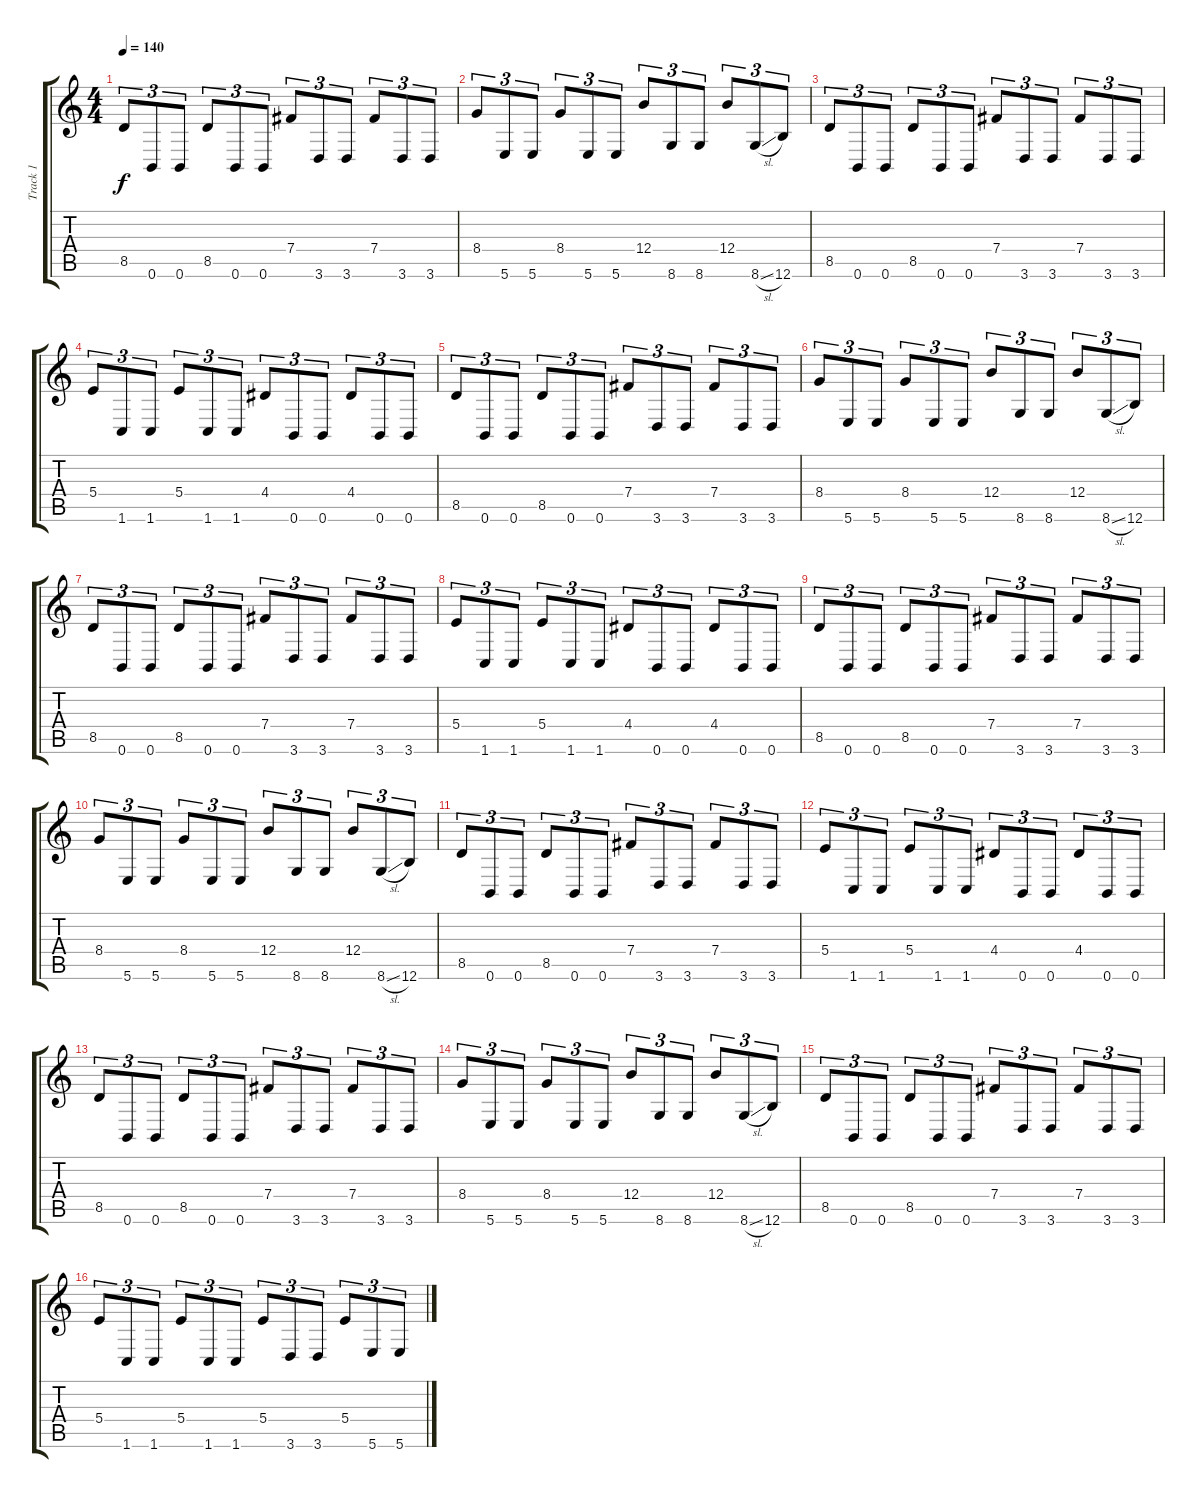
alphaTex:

\track ("Track 1" "Track 1") {instrument distortionguitar}
\staff {score tabs}
\tuning (Db4 Ab3 E3 B2 Gb2 B1) {hide}
\ts (4 4)
\tempo 140
\clef g2
\ks c
8.5.8{tu (3 2) dy f} 0.6.8{tu (3 2)} 0.6.8{tu (3 2)} 8.5.8{tu (3 2)} 0.6.8{tu (3 2)} 0.6.8{tu (3 2)} 7.4.8{tu (3 2)} 3.6.8{tu (3 2)} 3.6.8{tu (3 2)} 7.4.8{tu (3 2)} 3.6.8{tu (3 2)} 3.6.8{tu (3 2)} |
8.4.8{tu (3 2)} 5.6.8{tu (3 2)} 5.6.8{tu (3 2)} 8.4.8{tu (3 2)} 5.6.8{tu (3 2)} 5.6.8{tu (3 2)} 12.4.8{tu (3 2)} 8.6.8{tu (3 2)} 8.6.8{tu (3 2)} 12.4.8{tu (3 2)} 8.6{sl}.8{tu (3 2)} 12.6.8{tu (3 2)} |
8.5.8{tu (3 2)} 0.6.8{tu (3 2)} 0.6.8{tu (3 2)} 8.5.8{tu (3 2)} 0.6.8{tu (3 2)} 0.6.8{tu (3 2)} 7.4.8{tu (3 2)} 3.6.8{tu (3 2)} 3.6.8{tu (3 2)} 7.4.8{tu (3 2)} 3.6.8{tu (3 2)} 3.6.8{tu (3 2)} |
5.4.8{tu (3 2)} 1.6.8{tu (3 2)} 1.6.8{tu (3 2)} 5.4.8{tu (3 2)} 1.6.8{tu (3 2)} 1.6.8{tu (3 2)} 4.4.8{tu (3 2)} 0.6.8{tu (3 2)} 0.6.8{tu (3 2)} 4.4.8{tu (3 2)} 0.6.8{tu (3 2)} 0.6.8{tu (3 2)} |
8.5.8{tu (3 2)} 0.6.8{tu (3 2)} 0.6.8{tu (3 2)} 8.5.8{tu (3 2)} 0.6.8{tu (3 2)} 0.6.8{tu (3 2)} 7.4.8{tu (3 2)} 3.6.8{tu (3 2)} 3.6.8{tu (3 2)} 7.4.8{tu (3 2)} 3.6.8{tu (3 2)} 3.6.8{tu (3 2)} |
8.4.8{tu (3 2)} 5.6.8{tu (3 2)} 5.6.8{tu (3 2)} 8.4.8{tu (3 2)} 5.6.8{tu (3 2)} 5.6.8{tu (3 2)} 12.4.8{tu (3 2)} 8.6.8{tu (3 2)} 8.6.8{tu (3 2)} 12.4.8{tu (3 2)} 8.6{sl}.8{tu (3 2)} 12.6.8{tu (3 2)} |
8.5.8{tu (3 2)} 0.6.8{tu (3 2)} 0.6.8{tu (3 2)} 8.5.8{tu (3 2)} 0.6.8{tu (3 2)} 0.6.8{tu (3 2)} 7.4.8{tu (3 2)} 3.6.8{tu (3 2)} 3.6.8{tu (3 2)} 7.4.8{tu (3 2)} 3.6.8{tu (3 2)} 3.6.8{tu (3 2)} |
5.4.8{tu (3 2)} 1.6.8{tu (3 2)} 1.6.8{tu (3 2)} 5.4.8{tu (3 2)} 1.6.8{tu (3 2)} 1.6.8{tu (3 2)} 4.4.8{tu (3 2)} 0.6.8{tu (3 2)} 0.6.8{tu (3 2)} 4.4.8{tu (3 2)} 0.6.8{tu (3 2)} 0.6.8{tu (3 2)} |
8.5.8{tu (3 2)} 0.6.8{tu (3 2)} 0.6.8{tu (3 2)} 8.5.8{tu (3 2)} 0.6.8{tu (3 2)} 0.6.8{tu (3 2)} 7.4.8{tu (3 2)} 3.6.8{tu (3 2)} 3.6.8{tu (3 2)} 7.4.8{tu (3 2)} 3.6.8{tu (3 2)} 3.6.8{tu (3 2)} |
8.4.8{tu (3 2)} 5.6.8{tu (3 2)} 5.6.8{tu (3 2)} 8.4.8{tu (3 2)} 5.6.8{tu (3 2)} 5.6.8{tu (3 2)} 12.4.8{tu (3 2)} 8.6.8{tu (3 2)} 8.6.8{tu (3 2)} 12.4.8{tu (3 2)} 8.6{sl}.8{tu (3 2)} 12.6.8{tu (3 2)} |
8.5.8{tu (3 2)} 0.6.8{tu (3 2)} 0.6.8{tu (3 2)} 8.5.8{tu (3 2)} 0.6.8{tu (3 2)} 0.6.8{tu (3 2)} 7.4.8{tu (3 2)} 3.6.8{tu (3 2)} 3.6.8{tu (3 2)} 7.4.8{tu (3 2)} 3.6.8{tu (3 2)} 3.6.8{tu (3 2)} |
5.4.8{tu (3 2)} 1.6.8{tu (3 2)} 1.6.8{tu (3 2)} 5.4.8{tu (3 2)} 1.6.8{tu (3 2)} 1.6.8{tu (3 2)} 4.4.8{tu (3 2)} 0.6.8{tu (3 2)} 0.6.8{tu (3 2)} 4.4.8{tu (3 2)} 0.6.8{tu (3 2)} 0.6.8{tu (3 2)} |
8.5.8{tu (3 2)} 0.6.8{tu (3 2)} 0.6.8{tu (3 2)} 8.5.8{tu (3 2)} 0.6.8{tu (3 2)} 0.6.8{tu (3 2)} 7.4.8{tu (3 2)} 3.6.8{tu (3 2)} 3.6.8{tu (3 2)} 7.4.8{tu (3 2)} 3.6.8{tu (3 2)} 3.6.8{tu (3 2)} |
8.4.8{tu (3 2)} 5.6.8{tu (3 2)} 5.6.8{tu (3 2)} 8.4.8{tu (3 2)} 5.6.8{tu (3 2)} 5.6.8{tu (3 2)} 12.4.8{tu (3 2)} 8.6.8{tu (3 2)} 8.6.8{tu (3 2)} 12.4.8{tu (3 2)} 8.6{sl}.8{tu (3 2)} 12.6.8{tu (3 2)} |
8.5.8{tu (3 2)} 0.6.8{tu (3 2)} 0.6.8{tu (3 2)} 8.5.8{tu (3 2)} 0.6.8{tu (3 2)} 0.6.8{tu (3 2)} 7.4.8{tu (3 2)} 3.6.8{tu (3 2)} 3.6.8{tu (3 2)} 7.4.8{tu (3 2)} 3.6.8{tu (3 2)} 3.6.8{tu (3 2)} |
5.4.8{tu (3 2)} 1.6.8{tu (3 2)} 1.6.8{tu (3 2)} 5.4.8{tu (3 2)} 1.6.8{tu (3 2)} 1.6.8{tu (3 2)} 5.4.8{tu (3 2)} 3.6.8{tu (3 2)} 3.6.8{tu (3 2)} 5.4.8{tu (3 2)} 5.6.8{tu (3 2)} 5.6.8{tu (3 2)}
